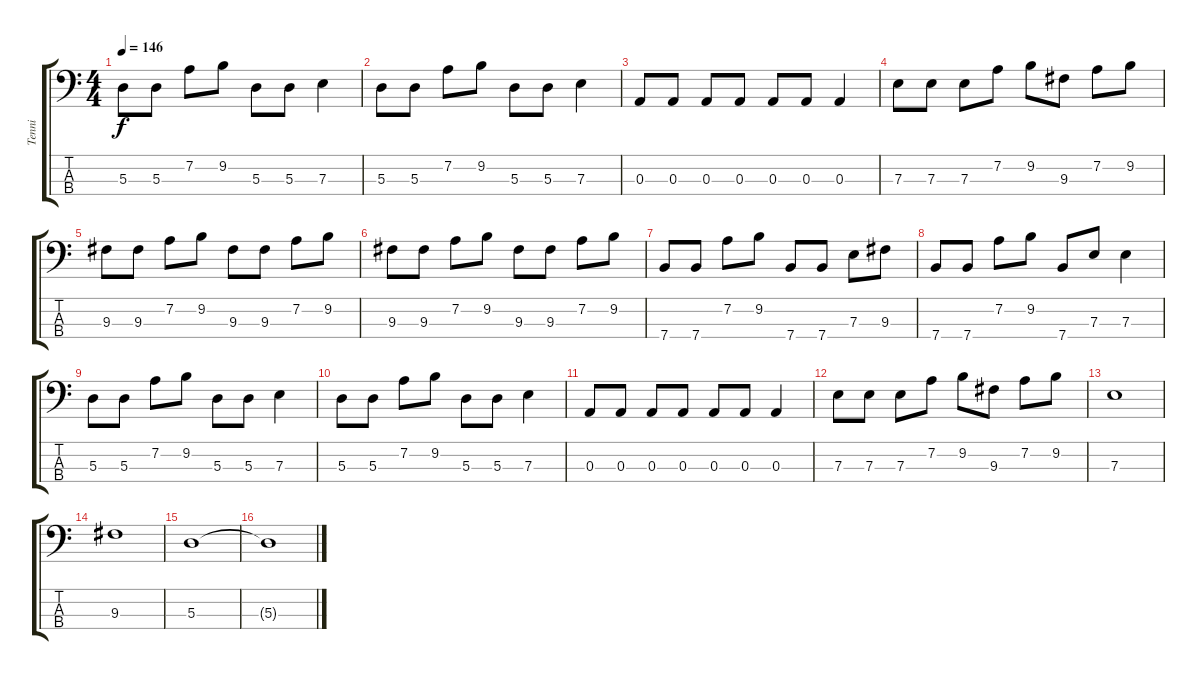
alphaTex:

\track ("Tenni" "Tenni") {instrument electricbassfinger}
\staff {score tabs}
\tuning (G2 D2 A1 E1) {hide}
\ts (4 4)
\tempo 146
\clef f4
\ks c
5.3.8{dy f} 5.3.8 7.2.8 9.2.8 5.3.8 5.3.8 7.3.4 |
5.3.8 5.3.8 7.2.8 9.2.8 5.3.8 5.3.8 7.3.4 |
0.3.8 0.3.8 0.3.8 0.3.8 0.3.8 0.3.8 0.3.4 |
7.3.8 7.3.8 7.3.8 7.2.8 9.2.8 9.3.8 7.2.8 9.2.8 |
9.3.8 9.3.8 7.2.8 9.2.8 9.3.8 9.3.8 7.2.8 9.2.8 |
9.3.8 9.3.8 7.2.8 9.2.8 9.3.8 9.3.8 7.2.8 9.2.8 |
7.4.8 7.4.8 7.2.8 9.2.8 7.4.8 7.4.8 7.3.8 9.3.8 |
7.4.8 7.4.8 7.2.8 9.2.8 7.4.8 7.3.8 7.3.4 |
5.3.8 5.3.8 7.2.8 9.2.8 5.3.8 5.3.8 7.3.4 |
5.3.8 5.3.8 7.2.8 9.2.8 5.3.8 5.3.8 7.3.4 |
0.3.8 0.3.8 0.3.8 0.3.8 0.3.8 0.3.8 0.3.4 |
7.3.8 7.3.8 7.3.8 7.2.8 9.2.8 9.3.8 7.2.8 9.2.8 |
7.3.1 |
9.3.1 |
5.3.1 |
5.3{t}.1
